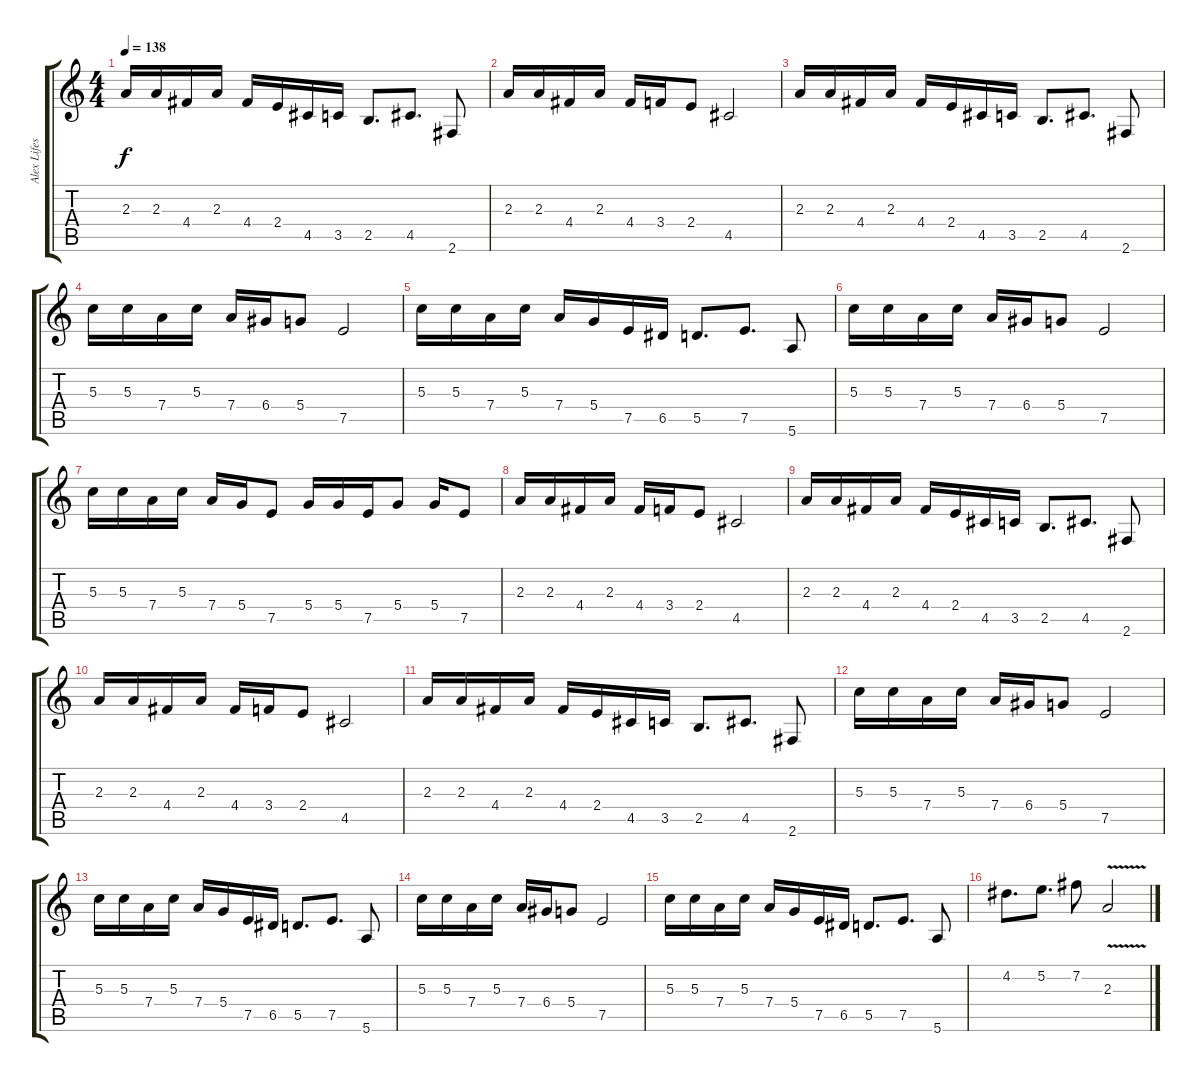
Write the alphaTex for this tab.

\track ("Alex Lifeson, Guitarra" "Alex Lifes") {instrument distortionguitar}
\staff {score tabs}
\tuning (E4 B3 G3 D3 A2 E2) {hide}
\ts (4 4)
\tempo 138
\clef g2
\ks c
2.3.16{dy f} 2.3.16 4.4.16 2.3.16 4.4.16 2.4.16 4.5.16 3.5.16 2.5.8{d} 4.5.8{d} 2.6.8 |
2.3.16 2.3.16 4.4.16 2.3.16 4.4.16 3.4.16 2.4.8 4.5.2 |
2.3.16 2.3.16 4.4.16 2.3.16 4.4.16 2.4.16 4.5.16 3.5.16 2.5.8{d} 4.5.8{d} 2.6.8 |
5.3.16 5.3.16 7.4.16 5.3.16 7.4.16 6.4.16 5.4.8 7.5.2 |
5.3.16 5.3.16 7.4.16 5.3.16 7.4.16 5.4.16 7.5.16 6.5.16 5.5.8{d} 7.5.8{d} 5.6.8 |
5.3.16 5.3.16 7.4.16 5.3.16 7.4.16 6.4.16 5.4.8 7.5.2 |
5.3.16 5.3.16 7.4.16 5.3.16 7.4.16 5.4.16 7.5.8 5.4.16 5.4.16 7.5.16 5.4.8 5.4.16 7.5.8 |
2.3.16 2.3.16 4.4.16 2.3.16 4.4.16 3.4.16 2.4.8 4.5.2 |
2.3.16 2.3.16 4.4.16 2.3.16 4.4.16 2.4.16 4.5.16 3.5.16 2.5.8{d} 4.5.8{d} 2.6.8 |
2.3.16 2.3.16 4.4.16 2.3.16 4.4.16 3.4.16 2.4.8 4.5.2 |
2.3.16 2.3.16 4.4.16 2.3.16 4.4.16 2.4.16 4.5.16 3.5.16 2.5.8{d} 4.5.8{d} 2.6.8 |
5.3.16 5.3.16 7.4.16 5.3.16 7.4.16 6.4.16 5.4.8 7.5.2 |
5.3.16 5.3.16 7.4.16 5.3.16 7.4.16 5.4.16 7.5.16 6.5.16 5.5.8{d} 7.5.8{d} 5.6.8 |
5.3.16 5.3.16 7.4.16 5.3.16 7.4.16 6.4.16 5.4.8 7.5.2 |
5.3.16 5.3.16 7.4.16 5.3.16 7.4.16 5.4.16 7.5.16 6.5.16 5.5.8{d} 7.5.8{d} 5.6.8 |
4.2.8{d} 5.2.8{d} 7.2.8 2.3{v}.2
